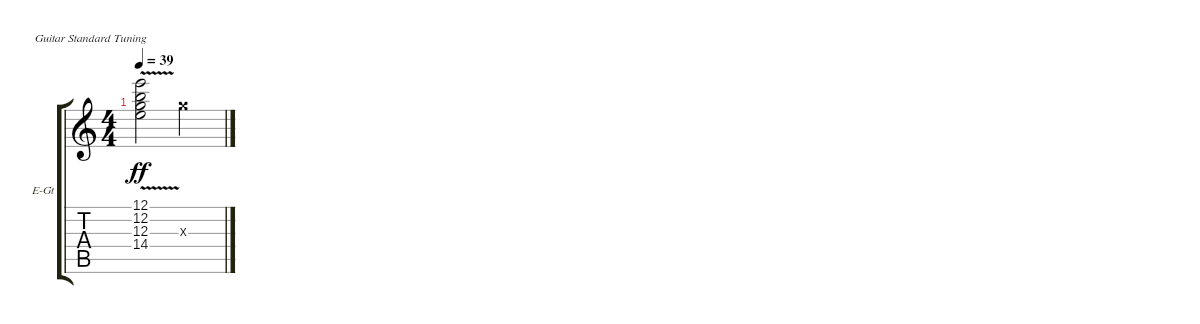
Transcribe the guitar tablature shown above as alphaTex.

\defaultSystemsLayout 4
\bracketExtendMode groupsimilarinstruments
\firstSystemTrackNameOrientation horizontal
\otherSystemsTrackNameOrientation horizontal
\track ("Kane" "E-Gt") {instrument electricguitarclean}
\staff {score tabs}
\tuning (E4 B3 G3 D3 A2 E2)
\ts (4 4)
\tempo 39
\clef g2
\ks c
(12.1{v t} 12.2{v t} 12.3{v t} 14.4{v t}).2{dy ff} 12.3{x}.2
